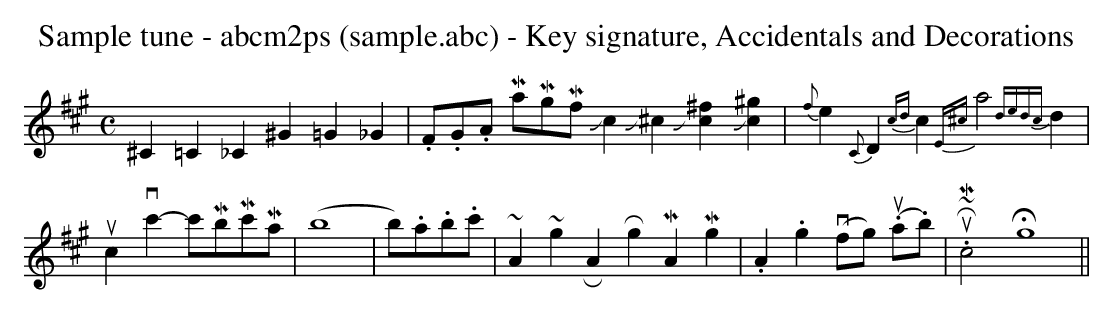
X:1
T:Sample tune - abcm2ps (sample.abc) - Key signature, Accidentals and Decorations
M:C
K:A
L: 1/4
 ^C=C_C ^G=G_G | .F/.G/.A/ Ma/Mg/Mf/ Jc J^c  J[c^f] J[c^g]  |\
 {f}e {C}D {cd}c {E^c}a2 {dedc}d|
 uc vc'-c'/Mb/Mc'/Ma/ | (b4 | b/).a/.b/.c'/ | ~A ~g \
 RA Rg MA Mg | .A .g (vf/g/) (u.a/.b/)  | uR~M.c2  Hg4 ||
